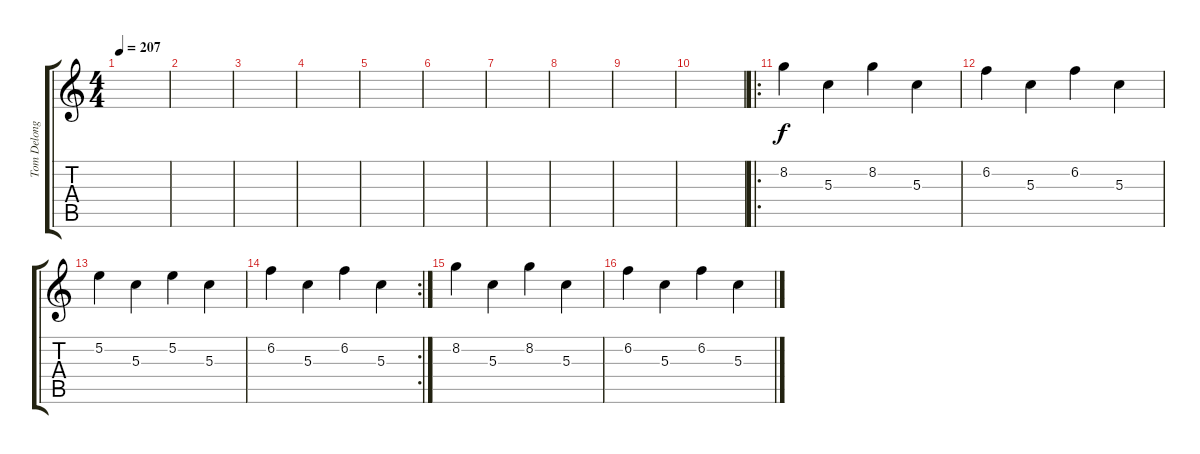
\track ("Tom Delong (Clean)" "Tom Delong") {instrument electricguitarclean}
\staff {score tabs}
\tuning (E4 B3 G3 D3 A2 E2) {hide}
\ts (4 4)
\tempo 207
\clef g2
\ks c
|
|
|
|
|
|
|
|
|
|
\ro
8.2.4 5.3.4 8.2.4 5.3.4 |
6.2.4 5.3.4 6.2.4 5.3.4 |
5.2.4 5.3.4 5.2.4 5.3.4 |
\rc 2
6.2.4 5.3.4 6.2.4 5.3.4 |
8.2.4 5.3.4 8.2.4 5.3.4 |
6.2.4 5.3.4 6.2.4 5.3.4
